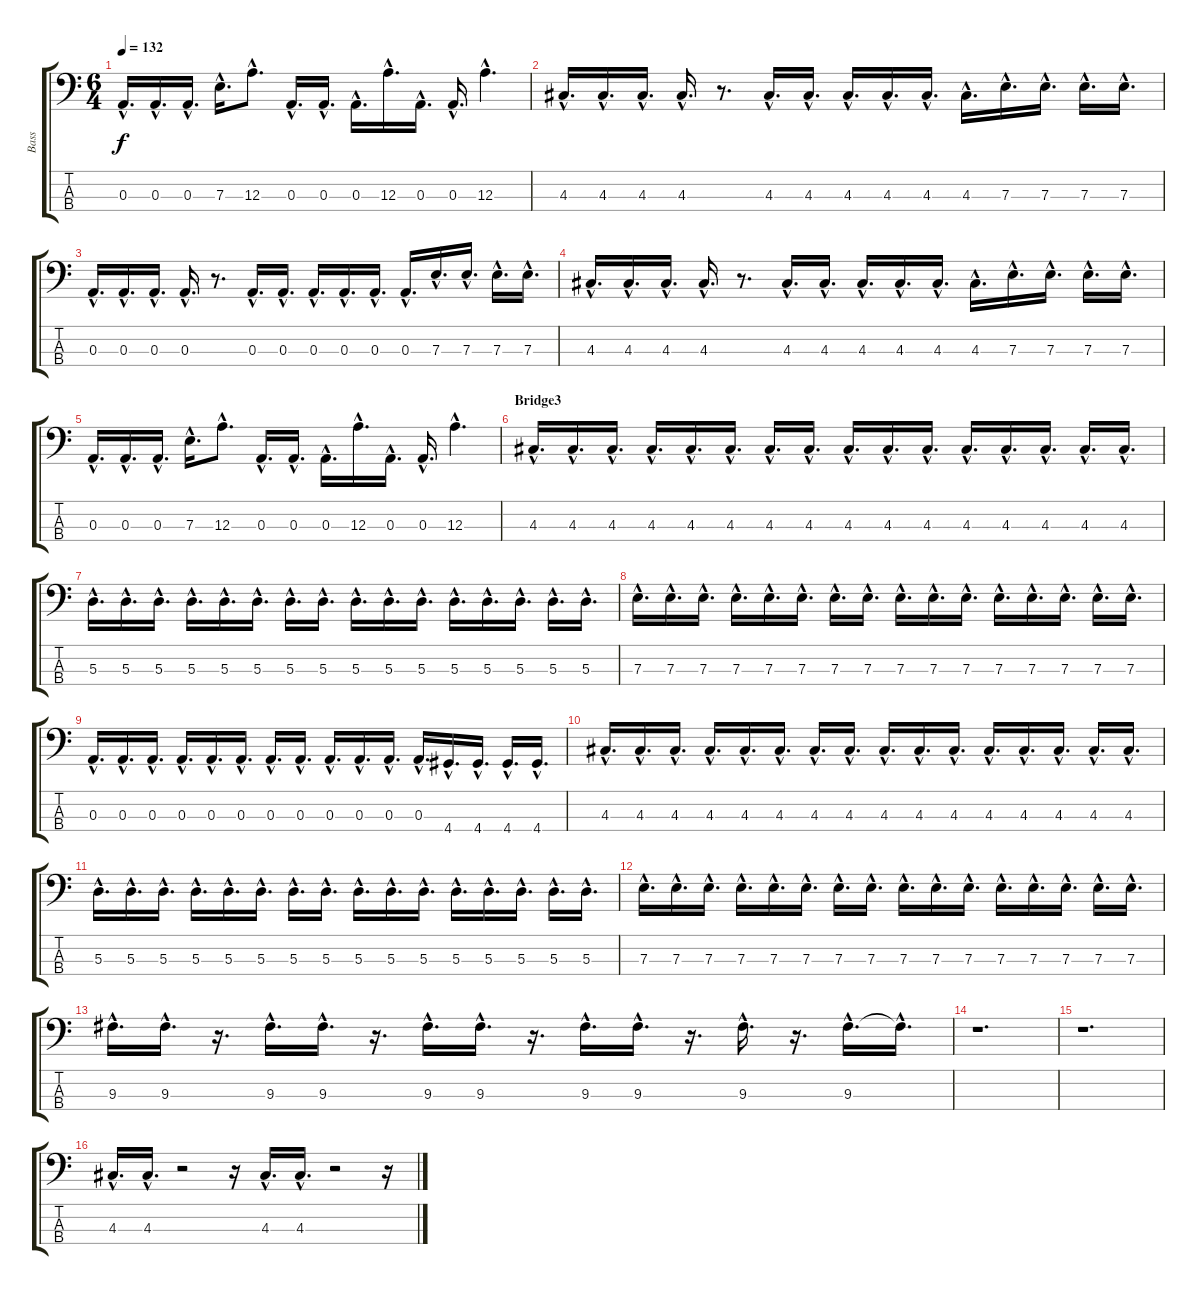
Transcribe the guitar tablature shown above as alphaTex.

\track ("Bass" "Bass") {instrument electricbassfinger}
\staff {score tabs}
\tuning (G2 D2 A1 E1) {hide}
\ts (6 4)
\tempo 132
\clef f4
\ks c
0.3{hac}.16{d dy f} 0.3{hac}.16{d} 0.3{hac}.16{d} 7.3{hac}.16{d} 12.3{hac}.8{d} 0.3{hac}.16{d} 0.3{hac}.16{d} 0.3{hac}.16{d} 12.3{hac}.16{d} 0.3{hac}.16{d} 0.3{hac}.16{d} 12.3{hac}.4{d} |
4.3{hac}.16{d} 4.3{hac}.16{d} 4.3{hac}.16{d} 4.3{hac}.16{d} r.8{d} 4.3{hac}.16{d} 4.3{hac}.16{d} 4.3{hac}.16{d} 4.3{hac}.16{d} 4.3{hac}.16{d} 4.3{hac}.16{d} 7.3{hac}.16{d} 7.3{hac}.16{d} 7.3{hac}.16{d} 7.3{hac}.16{d} |
0.3{hac}.16{d} 0.3{hac}.16{d} 0.3{hac}.16{d} 0.3{hac}.16{d} r.8{d} 0.3{hac}.16{d} 0.3{hac}.16{d} 0.3{hac}.16{d} 0.3{hac}.16{d} 0.3{hac}.16{d} 0.3{hac}.16{d} 7.3{hac}.16{d} 7.3{hac}.16{d} 7.3{hac}.16{d} 7.3{hac}.16{d} |
4.3{hac}.16{d} 4.3{hac}.16{d} 4.3{hac}.16{d} 4.3{hac}.16{d} r.8{d} 4.3{hac}.16{d} 4.3{hac}.16{d} 4.3{hac}.16{d} 4.3{hac}.16{d} 4.3{hac}.16{d} 4.3{hac}.16{d} 7.3{hac}.16{d} 7.3{hac}.16{d} 7.3{hac}.16{d} 7.3{hac}.16{d} |
0.3{hac}.16{d} 0.3{hac}.16{d} 0.3{hac}.16{d} 7.3{hac}.16{d} 12.3{hac}.8{d} 0.3{hac}.16{d} 0.3{hac}.16{d} 0.3{hac}.16{d} 12.3{hac}.16{d} 0.3{hac}.16{d} 0.3{hac}.16{d} 12.3{hac}.4{d} |
\section ("" "Bridge3")
4.3{hac}.16{d} 4.3{hac}.16{d} 4.3{hac}.16{d} 4.3{hac}.16{d} 4.3{hac}.16{d} 4.3{hac}.16{d} 4.3{hac}.16{d} 4.3{hac}.16{d} 4.3{hac}.16{d} 4.3{hac}.16{d} 4.3{hac}.16{d} 4.3{hac}.16{d} 4.3{hac}.16{d} 4.3{hac}.16{d} 4.3{hac}.16{d} 4.3{hac}.16{d} |
5.3{hac}.16{d} 5.3{hac}.16{d} 5.3{hac}.16{d} 5.3{hac}.16{d} 5.3{hac}.16{d} 5.3{hac}.16{d} 5.3{hac}.16{d} 5.3{hac}.16{d} 5.3{hac}.16{d} 5.3{hac}.16{d} 5.3{hac}.16{d} 5.3{hac}.16{d} 5.3{hac}.16{d} 5.3{hac}.16{d} 5.3{hac}.16{d} 5.3{hac}.16{d} |
7.3{hac}.16{d} 7.3{hac}.16{d} 7.3{hac}.16{d} 7.3{hac}.16{d} 7.3{hac}.16{d} 7.3{hac}.16{d} 7.3{hac}.16{d} 7.3{hac}.16{d} 7.3{hac}.16{d} 7.3{hac}.16{d} 7.3{hac}.16{d} 7.3{hac}.16{d} 7.3{hac}.16{d} 7.3{hac}.16{d} 7.3{hac}.16{d} 7.3{hac}.16{d} |
0.3{hac}.16{d} 0.3{hac}.16{d} 0.3{hac}.16{d} 0.3{hac}.16{d} 0.3{hac}.16{d} 0.3{hac}.16{d} 0.3{hac}.16{d} 0.3{hac}.16{d} 0.3{hac}.16{d} 0.3{hac}.16{d} 0.3{hac}.16{d} 0.3{hac}.16{d} 4.4{hac}.16{d} 4.4{hac}.16{d} 4.4{hac}.16{d} 4.4{hac}.16{d} |
4.3{hac}.16{d} 4.3{hac}.16{d} 4.3{hac}.16{d} 4.3{hac}.16{d} 4.3{hac}.16{d} 4.3{hac}.16{d} 4.3{hac}.16{d} 4.3{hac}.16{d} 4.3{hac}.16{d} 4.3{hac}.16{d} 4.3{hac}.16{d} 4.3{hac}.16{d} 4.3{hac}.16{d} 4.3{hac}.16{d} 4.3{hac}.16{d} 4.3{hac}.16{d} |
5.3{hac}.16{d} 5.3{hac}.16{d} 5.3{hac}.16{d} 5.3{hac}.16{d} 5.3{hac}.16{d} 5.3{hac}.16{d} 5.3{hac}.16{d} 5.3{hac}.16{d} 5.3{hac}.16{d} 5.3{hac}.16{d} 5.3{hac}.16{d} 5.3{hac}.16{d} 5.3{hac}.16{d} 5.3{hac}.16{d} 5.3{hac}.16{d} 5.3{hac}.16{d} |
7.3{hac}.16{d} 7.3{hac}.16{d} 7.3{hac}.16{d} 7.3{hac}.16{d} 7.3{hac}.16{d} 7.3{hac}.16{d} 7.3{hac}.16{d} 7.3{hac}.16{d} 7.3{hac}.16{d} 7.3{hac}.16{d} 7.3{hac}.16{d} 7.3{hac}.16{d} 7.3{hac}.16{d} 7.3{hac}.16{d} 7.3{hac}.16{d} 7.3{hac}.16{d} |
9.3{hac}.16{d} 9.3{hac}.16{d} r.16{d} 9.3{hac}.16{d} 9.3{hac}.16{d} r.16{d} 9.3{hac}.16{d} 9.3{hac}.16{d} r.16{d} 9.3{hac}.16{d} 9.3{hac}.16{d} r.16{d} 9.3{hac}.16{d} r.16{d} 9.3{hac}.16{d} 9.3{hac t}.16{d} |
r.1{d} |
r.1{d} |
4.3{hac}.16{d} 4.3{hac}.16{d} r.2 r.16 4.3{hac}.16{d} 4.3{hac}.16{d} r.2 r.16
